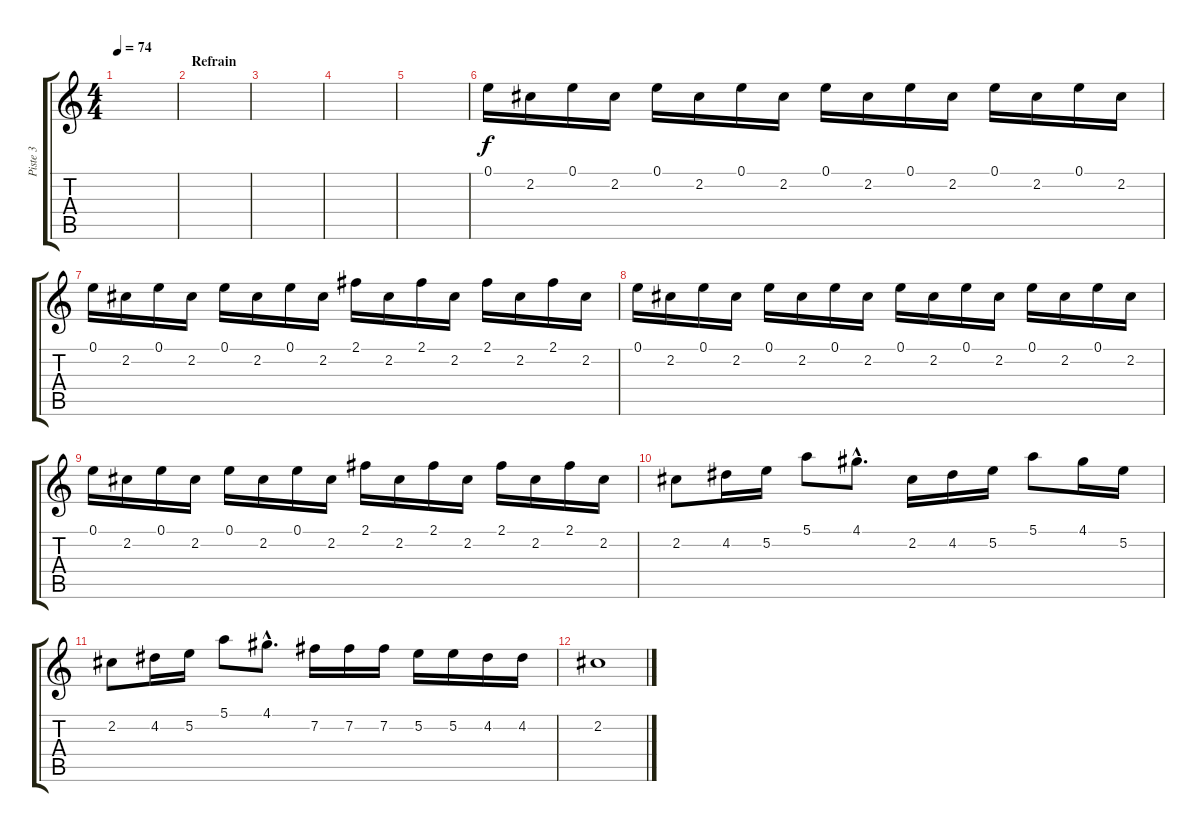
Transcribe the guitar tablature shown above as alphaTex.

\track ("Piste 3" "Piste 3") {instrument electricguitarclean}
\staff {score tabs}
\tuning (E4 B3 G3 D3 A2 E2) {hide}
\ts (4 4)
\tempo 74
\clef g2
\ks c
|
\section ("" "Refrain")
|
|
|
|
0.1.16{instrument overdrivenguitar} 2.2.16 0.1.16 2.2.16 0.1.16 2.2.16 0.1.16 2.2.16 0.1.16 2.2.16 0.1.16 2.2.16 0.1.16 2.2.16 0.1.16 2.2.16 |
0.1.16 2.2.16 0.1.16 2.2.16 0.1.16 2.2.16 0.1.16 2.2.16 2.1.16 2.2.16 2.1.16 2.2.16 2.1.16 2.2.16 2.1.16 2.2.16 |
0.1.16{instrument overdrivenguitar} 2.2.16 0.1.16 2.2.16 0.1.16 2.2.16 0.1.16 2.2.16 0.1.16 2.2.16 0.1.16 2.2.16 0.1.16 2.2.16 0.1.16 2.2.16 |
0.1.16 2.2.16 0.1.16 2.2.16 0.1.16 2.2.16 0.1.16 2.2.16 2.1.16 2.2.16 2.1.16 2.2.16 2.1.16 2.2.16 2.1.16 2.2.16 |
2.2.8{instrument pad1newage} 4.2.16 5.2.16 5.1.8 4.1{hac}.8{d} 2.2.16 4.2.16 5.2.16 5.1.8 4.1.16 5.2.16 |
2.2.8 4.2.16 5.2.16 5.1.8 4.1{hac}.8{d} 7.2.16 7.2.16 7.2.16 5.2.16 5.2.16 4.2.16 4.2.16 |
2.2.1
